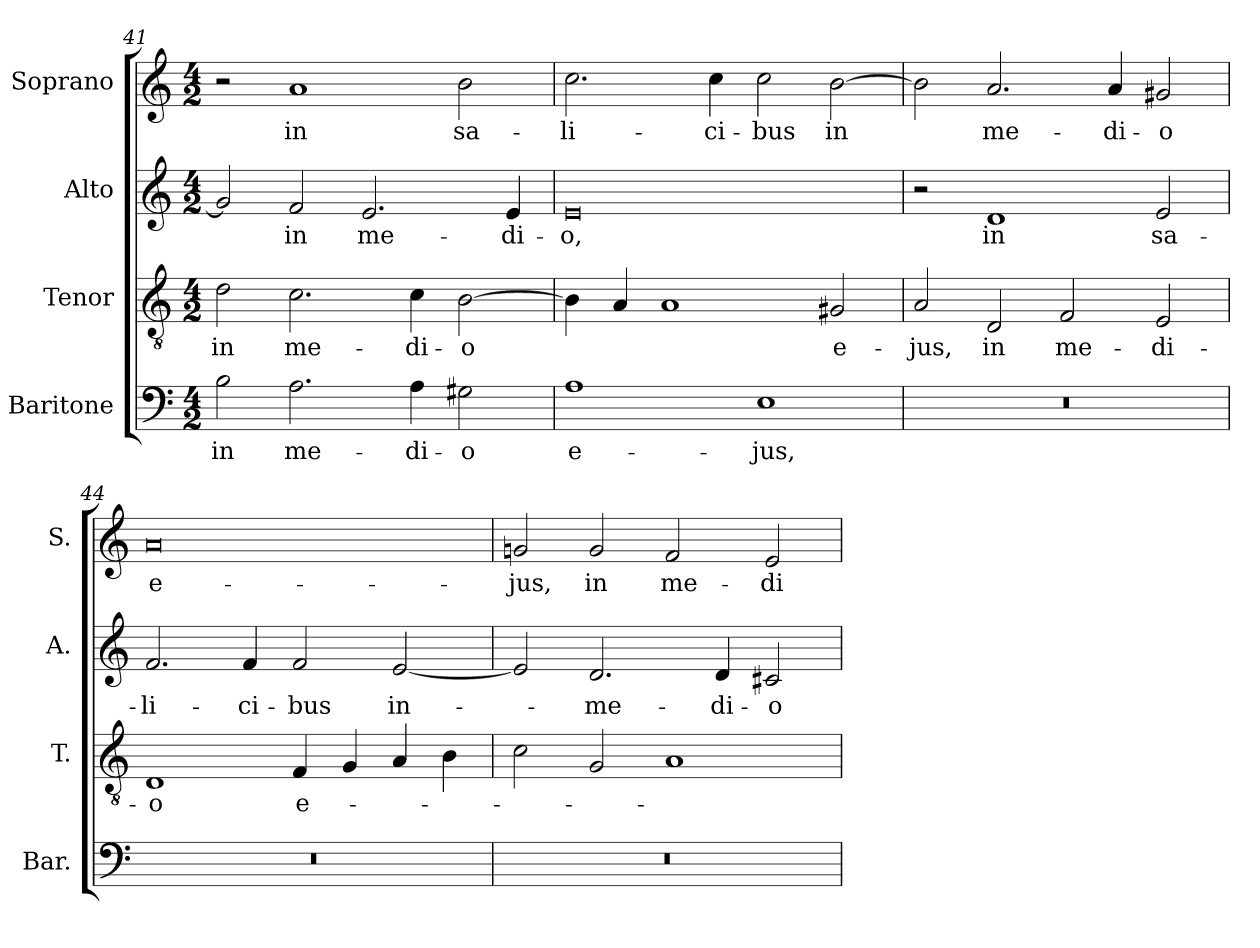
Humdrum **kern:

**kern	**text	**kern	**text	**kern	**text	**kern	**text
*part4	*part4	*part3	*part3	*part2	*part2	*part1	*part1
*staff4	*staff4	*staff3	*staff3	*staff2	*staff2	*staff1	*staff1
*I"Baritone	*	*I"Tenor	*	*I"Alto	*	*I"Soprano	*
*I'Bar.	*	*I'T.	*	*I'A.	*	*I'S.	*
*clefF4	*	*clefGv2	*	*clefG2	*	*clefG2	*
*	*	*ITrd7c12	*	*	*	*	*
*k[]	*	*k[]	*	*k[]	*	*k[]	*
*C:	*	*C:	*	*C:	*	*C:	*
*M4/2	*	*M4/2	*	*M4/2	*	*M4/2	*
=41	=41	=41	=41	=41	=41	=41	=41
!	!LO:LY:b:color=#000000	!	!	!	!	!	!
!	!	!	!LO:LY:b:color=#000000	!	!	!	!
2Bi\	in	2Di\	in	2gi/]	.	2r	.
!	!LO:LY:b:color=#000000	!	!	!	!	!	!
!	!	!	!LO:LY:b:color=#000000	!	!	!	!
!	!	!	!	!	!LO:LY:b:color=#000000	!	!
!	!	!	!	!	!	!	!LO:LY:b:color=#000000
2.Ai\	me-	2.Ci\	me-	2fi/	in	1ai	in
!	!	!	!	!	!LO:LY:b:color=#000000	!	!
.	.	.	.	2.ei/	me-	.	.
!	!LO:LY:b:color=#000000	!	!	!	!	!	!
!	!	!	!LO:LY:b:color=#000000	!	!	!	!
4Ai\	-di-	4Ci\	-di-	.	.	.	.
!	!LO:LY:b:color=#000000	!	!	!	!	!	!
!	!	!	!LO:LY:b:color=#000000	!	!	!	!
!	!	!	!	!	!	!	!LO:LY:b:color=#000000
2G#Xi\	-o	[2BBi\	-o	.	.	2bi\	sa-
!	!	!	!	!	!LO:LY:b:color=#000000	!	!
.	.	.	.	4ei/	-di-	.	.
=42	=42	=42	=42	=42	=42	=42	=42
!	!LO:LY:b:color=#000000	!	!	!	!	!	!
!	!	!	!	!	!LO:LY:b:color=#000000	!	!
!	!	!	!	!	!	!	!LO:LY:b:color=#000000
1Ai	e-	4BBi\]	.	0ei	-o,	2.cci\	-li-
.	.	4AAi/	.	.	.	.	.
.	.	1AAi	.	.	.	.	.
!	!	!	!	!	!	!	!LO:LY:b:color=#000000
.	.	.	.	.	.	4cci\	-ci-
!	!LO:LY:b:color=#000000	!	!	!	!	!	!
!	!	!	!	!	!	!	!LO:LY:b:color=#000000
1Ei	-jus,	.	.	.	.	2cci\	-bus
!	!	!	!LO:LY:b:color=#000000	!	!	!	!
!	!	!	!	!	!	!	!LO:LY:b:color=#000000
.	.	2GG#Xi/	e-	.	.	[2bi\	in
!!LO:PB:g=z
=43	=43	=43	=43	=43	=43	=43	=43
!LO:N:vis=1	!	!	!	!	!	!	!
!	!	!	!LO:LY:b:color=#000000	!	!	!	!
0r	.	2AAi/	-jus,	2r	.	2bi\]	.
!	!	!	!LO:LY:b:color=#000000	!	!	!	!
!	!	!	!	!	!LO:LY:b:color=#000000	!	!
!	!	!	!	!	!	!	!LO:LY:b:color=#000000
.	.	2DDi/	in	1di	in	2.ai/	me-
!	!	!	!LO:LY:b:color=#000000	!	!	!	!
.	.	2FFi/	me-	.	.	.	.
!	!	!	!	!	!	!	!LO:LY:b:color=#000000
.	.	.	.	.	.	4ai/	-di-
!	!	!	!LO:LY:b:color=#000000	!	!	!	!
!	!	!	!	!	!LO:LY:b:color=#000000	!	!
!	!	!	!	!	!	!	!LO:LY:b:color=#000000
.	.	2EEi/	-di-	2ei/	sa-	2g#Xi/	-o
=44	=44	=44	=44	=44	=44	=44	=44
!LO:N:vis=1	!	!	!	!	!	!	!
!	!	!	!LO:LY:b:color=#000000	!	!	!	!
!	!	!	!	!	!LO:LY:b:color=#000000	!	!
!	!	!	!	!	!	!	!LO:LY:b:color=#000000
0r	.	1DDi	-o	2.fi/	-li-	0ai	e-
!	!	!	!	!	!LO:LY:b:color=#000000	!	!
.	.	.	.	4fi/	-ci-	.	.
!	!	!	!LO:LY:b:color=#000000	!	!	!	!
!	!	!	!	!	!LO:LY:b:color=#000000	!	!
.	.	4FFi/	e-	2fi/	-bus	.	.
.	.	4GGi/	.	.	.	.	.
!	!	!	!	!	!LO:LY:b:color=#000000	!	!
.	.	4AAi/	.	[2ei/	in-	.	.
.	.	4BBi\	.	.	.	.	.
=45	=45	=45	=45	=45	=45	=45	=45
!LO:N:vis=1	!	!	!	!	!	!	!
!	!	!	!	!	!	!	!LO:LY:b:color=#000000
0r	.	2Ci\	.	2ei/]	.	2gni/	-jus,
!	!	!	!	!	!LO:LY:b:color=#000000	!	!
!	!	!	!	!	!	!	!LO:LY:b:color=#000000
.	.	2GGi/	.	2.di/	-me-	2gi/	in
!	!	!	!	!	!	!	!LO:LY:b:color=#000000
.	.	1AAi	.	.	.	2fi/	me-
!	!	!	!	!	!LO:LY:b:color=#000000	!	!
.	.	.	.	4di/	-di-	.	.
!	!	!	!	!	!LO:LY:b:color=#000000	!	!
!	!	!	!	!	!	!	!LO:LY:b:color=#000000
.	.	.	.	2c#Xi/	-o	2ei/	-di-
=	=	=	=	=	=	=	=
*-	*-	*-	*-	*-	*-	*-	*-
